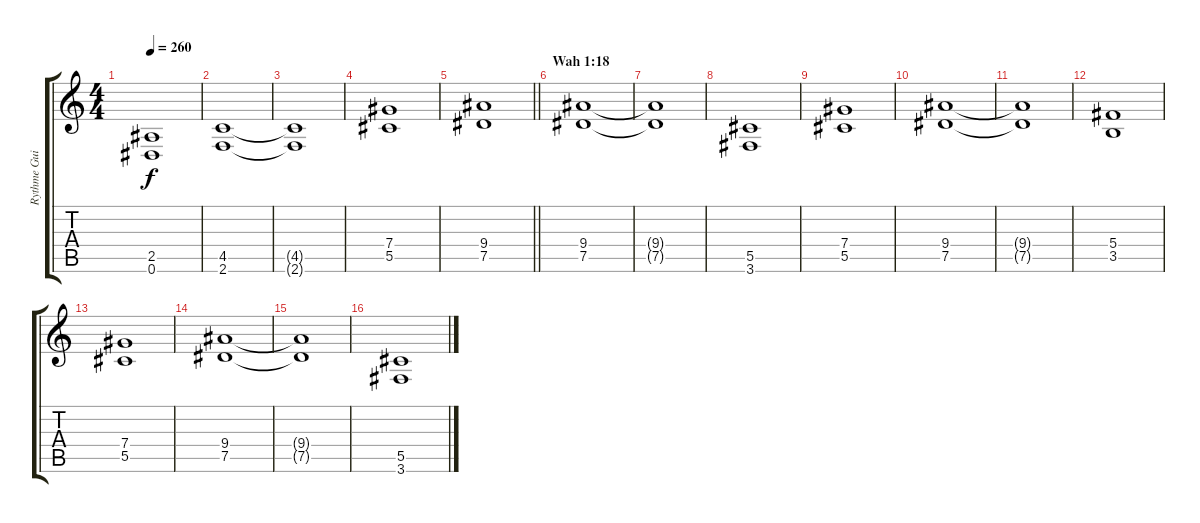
\track ("Rythme Guitar" "Rythme Gui") {instrument overdrivenguitar}
\staff {score tabs}
\tuning (Eb4 Bb3 Gb3 Db3 Ab2 Eb2) {hide}
\ts (4 4)
\tempo 260
\clef g2
\ks c
(2.5 0.6).1{dy f} |
(4.5 2.6).1 |
(4.5{t} 2.6{t}).1 |
(7.4 5.5).1 |
\barLineRight lightlight
(9.4 7.5).1 |
\section ("" "Wah 1:18")
(9.4 7.5).1 |
(9.4{t} 7.5{t}).1 |
(5.5 3.6).1 |
(7.4 5.5).1 |
(9.4 7.5).1 |
(9.4{t} 7.5{t}).1 |
(5.4 3.5).1 |
(7.4 5.5).1 |
(9.4 7.5).1 |
(9.4{t} 7.5{t}).1 |
(5.5 3.6).1
